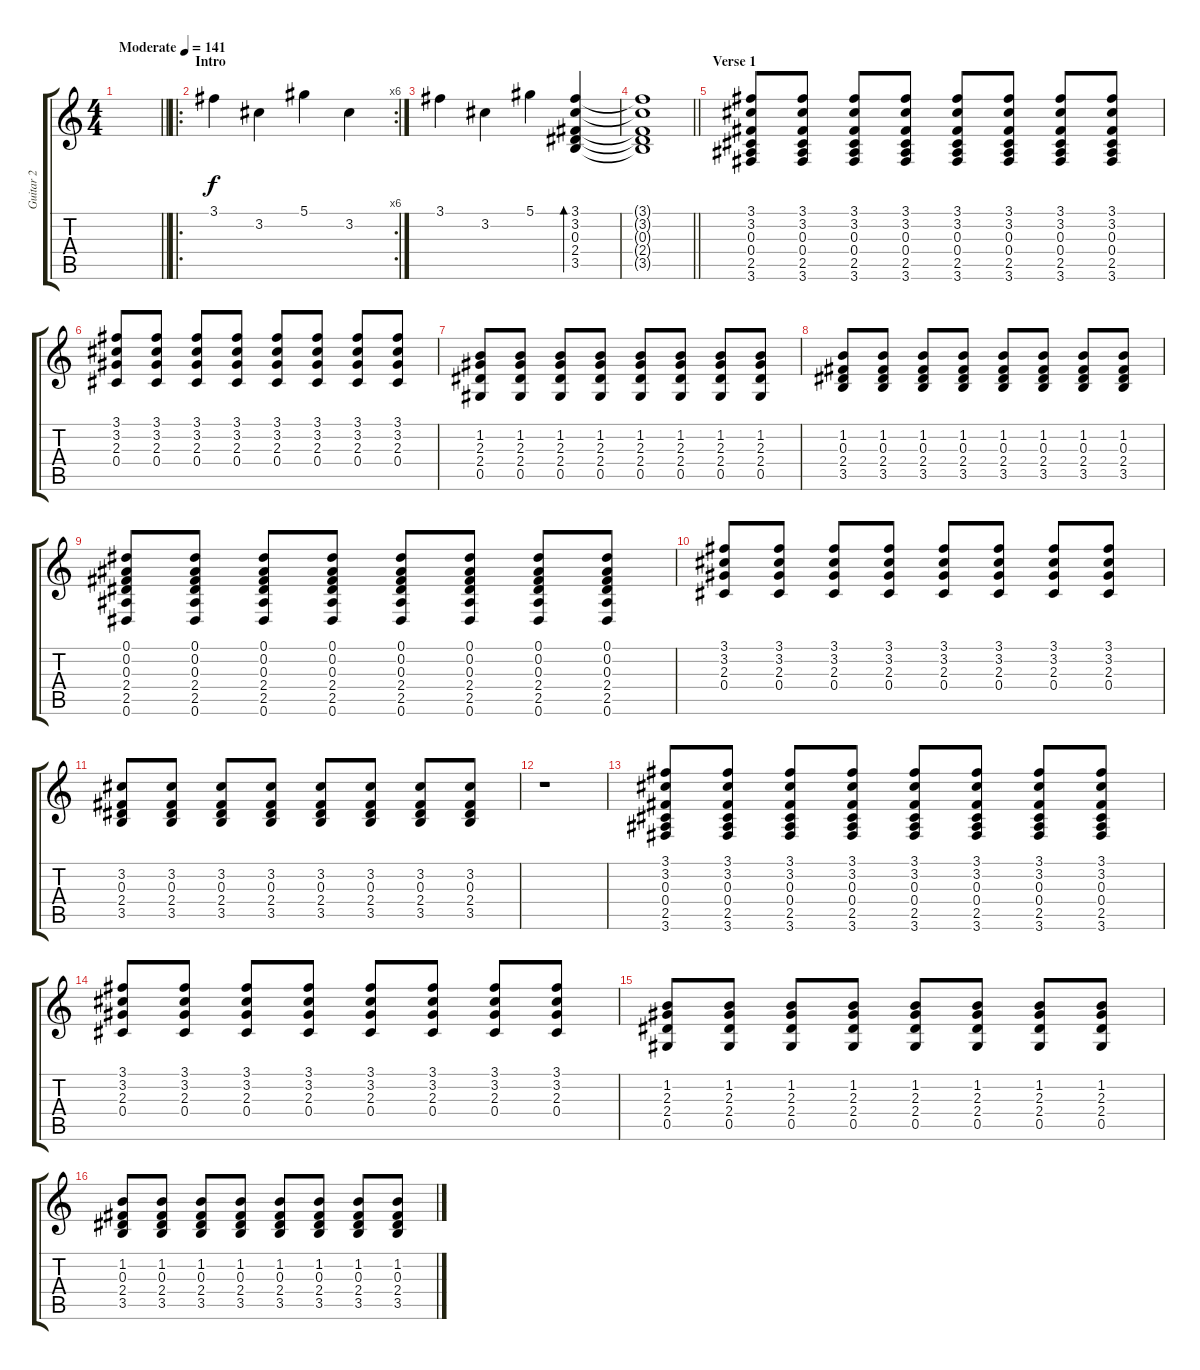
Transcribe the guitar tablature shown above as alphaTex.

\track ("Guitar 2" "Guitar 2") {instrument acousticguitarsteel}
\staff {score tabs}
\tuning (Eb4 Bb3 Gb3 Db3 Ab2 Eb2) {hide}
\ts (4 4)
\tempo (141 "Moderate")
\clef g2
\barLineRight lightlight
\ks c
|
\ro
\rc 6
\section ("" "Intro")
3.1.4{volume 4} 3.2.4 5.1.4 3.2.4 |
3.1.4 3.2.4 5.1.4 (3.1 3.2 0.3 2.4 3.5).4{bd 120 volume 8} |
\barLineRight lightlight
(3.1{t} 3.2{t} 0.3{t} 2.4{t} 3.5{t}).1 |
\section ("" "Verse 1")
(3.1 3.2 0.3 0.4 2.5 3.6).8{volume 4} (3.1 3.2 0.3 0.4 2.5 3.6).8 (3.1 3.2 0.3 0.4 2.5 3.6).8 (3.1 3.2 0.3 0.4 2.5 3.6).8 (3.1 3.2 0.3 0.4 2.5 3.6).8 (3.1 3.2 0.3 0.4 2.5 3.6).8 (3.1 3.2 0.3 0.4 2.5 3.6).8 (3.1 3.2 0.3 0.4 2.5 3.6).8 |
(3.1 3.2 2.3 0.4).8 (3.1 3.2 2.3 0.4).8 (3.1 3.2 2.3 0.4).8 (3.1 3.2 2.3 0.4).8 (3.1 3.2 2.3 0.4).8 (3.1 3.2 2.3 0.4).8 (3.1 3.2 2.3 0.4).8 (3.1 3.2 2.3 0.4).8 |
(1.2 2.3 2.4 0.5).8 (1.2 2.3 2.4 0.5).8 (1.2 2.3 2.4 0.5).8 (1.2 2.3 2.4 0.5).8 (1.2 2.3 2.4 0.5).8 (1.2 2.3 2.4 0.5).8 (1.2 2.3 2.4 0.5).8 (1.2 2.3 2.4 0.5).8 |
(1.2 0.3 2.4 3.5).8 (1.2 0.3 2.4 3.5).8 (1.2 0.3 2.4 3.5).8 (1.2 0.3 2.4 3.5).8 (1.2 0.3 2.4 3.5).8 (1.2 0.3 2.4 3.5).8 (1.2 0.3 2.4 3.5).8 (1.2 0.3 2.4 3.5).8 |
(0.1 0.2 0.3 2.4 2.5 0.6).8 (0.1 0.2 0.3 2.4 2.5 0.6).8 (0.1 0.2 0.3 2.4 2.5 0.6).8 (0.1 0.2 0.3 2.4 2.5 0.6).8 (0.1 0.2 0.3 2.4 2.5 0.6).8 (0.1 0.2 0.3 2.4 2.5 0.6).8 (0.1 0.2 0.3 2.4 2.5 0.6).8 (0.1 0.2 0.3 2.4 2.5 0.6).8 |
(3.1 3.2 2.3 0.4).8 (3.1 3.2 2.3 0.4).8 (3.1 3.2 2.3 0.4).8 (3.1 3.2 2.3 0.4).8 (3.1 3.2 2.3 0.4).8 (3.1 3.2 2.3 0.4).8 (3.1 3.2 2.3 0.4).8 (3.1 3.2 2.3 0.4).8 |
(3.2 0.3 2.4 3.5).8 (3.2 0.3 2.4 3.5).8 (3.2 0.3 2.4 3.5).8 (3.2 0.3 2.4 3.5).8 (3.2 0.3 2.4 3.5).8 (3.2 0.3 2.4 3.5).8 (3.2 0.3 2.4 3.5).8 (3.2 0.3 2.4 3.5).8 |
r.1 |
(3.1 3.2 0.3 0.4 2.5 3.6).8 (3.1 3.2 0.3 0.4 2.5 3.6).8 (3.1 3.2 0.3 0.4 2.5 3.6).8 (3.1 3.2 0.3 0.4 2.5 3.6).8 (3.1 3.2 0.3 0.4 2.5 3.6).8 (3.1 3.2 0.3 0.4 2.5 3.6).8 (3.1 3.2 0.3 0.4 2.5 3.6).8 (3.1 3.2 0.3 0.4 2.5 3.6).8 |
(3.1 3.2 2.3 0.4).8 (3.1 3.2 2.3 0.4).8 (3.1 3.2 2.3 0.4).8 (3.1 3.2 2.3 0.4).8 (3.1 3.2 2.3 0.4).8 (3.1 3.2 2.3 0.4).8 (3.1 3.2 2.3 0.4).8 (3.1 3.2 2.3 0.4).8 |
(1.2 2.3 2.4 0.5).8 (1.2 2.3 2.4 0.5).8 (1.2 2.3 2.4 0.5).8 (1.2 2.3 2.4 0.5).8 (1.2 2.3 2.4 0.5).8 (1.2 2.3 2.4 0.5).8 (1.2 2.3 2.4 0.5).8 (1.2 2.3 2.4 0.5).8 |
(1.2 0.3 2.4 3.5).8 (1.2 0.3 2.4 3.5).8 (1.2 0.3 2.4 3.5).8 (1.2 0.3 2.4 3.5).8 (1.2 0.3 2.4 3.5).8 (1.2 0.3 2.4 3.5).8 (1.2 0.3 2.4 3.5).8 (1.2 0.3 2.4 3.5).8
